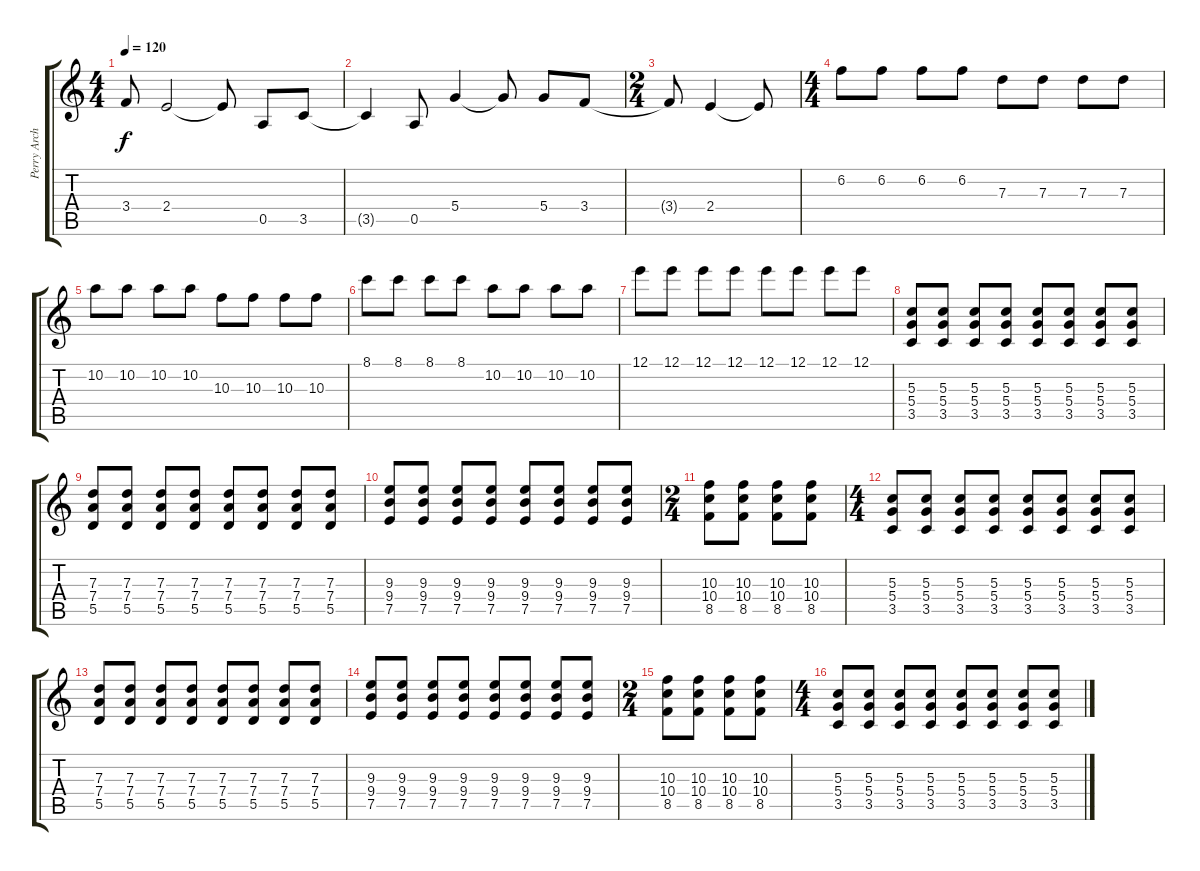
\track ("Perry Archangelo Bamonte" "Perry Arch") {instrument overdrivenguitar}
\staff {score tabs}
\tuning (E4 B3 G3 D3 A2 E2) {hide}
\ts (4 4)
\tempo 120
\clef g2
\ks c
3.4{t}.8{dy f} 2.4.2 2.4{t}.8 0.5.8 3.5.8 |
3.5{t}.4 0.5.8 5.4.4 5.4{t}.8 5.4.8 3.4.8 |
\ts (2 4)
3.4{t}.8 2.4.4 2.4{t}.8 |
\ts (4 4)
6.2.8{instrument overdrivenguitar} 6.2.8 6.2.8 6.2.8 7.3.8 7.3.8 7.3.8 7.3.8 |
10.2.8{instrument overdrivenguitar} 10.2.8 10.2.8 10.2.8 10.3.8 10.3.8 10.3.8 10.3.8 |
8.1.8{instrument overdrivenguitar} 8.1.8 8.1.8 8.1.8 10.2.8 10.2.8 10.2.8 10.2.8 |
12.1.8{instrument overdrivenguitar} 12.1.8 12.1.8 12.1.8 12.1.8 12.1.8 12.1.8 12.1.8 |
(5.3 5.4 3.5).8 (5.3 5.4 3.5).8 (5.3 5.4 3.5).8 (5.3 5.4 3.5).8 (5.3 5.4 3.5).8 (5.3 5.4 3.5).8 (5.3 5.4 3.5).8 (5.3 5.4 3.5).8 |
(7.3 7.4 5.5).8 (7.3 7.4 5.5).8 (7.3 7.4 5.5).8 (7.3 7.4 5.5).8 (7.3 7.4 5.5).8 (7.3 7.4 5.5).8 (7.3 7.4 5.5).8 (7.3 7.4 5.5).8 |
(9.3 9.4 7.5).8 (9.3 9.4 7.5).8 (9.3 9.4 7.5).8 (9.3 9.4 7.5).8 (9.3 9.4 7.5).8 (9.3 9.4 7.5).8 (9.3 9.4 7.5).8 (9.3 9.4 7.5).8 |
\ts (2 4)
(10.3 10.4 8.5).8 (10.3 10.4 8.5).8 (10.3 10.4 8.5).8 (10.3 10.4 8.5).8 |
\ts (4 4)
(5.3 5.4 3.5).8 (5.3 5.4 3.5).8 (5.3 5.4 3.5).8 (5.3 5.4 3.5).8 (5.3 5.4 3.5).8 (5.3 5.4 3.5).8 (5.3 5.4 3.5).8 (5.3 5.4 3.5).8 |
(7.3 7.4 5.5).8 (7.3 7.4 5.5).8 (7.3 7.4 5.5).8 (7.3 7.4 5.5).8 (7.3 7.4 5.5).8 (7.3 7.4 5.5).8 (7.3 7.4 5.5).8 (7.3 7.4 5.5).8 |
(9.3 9.4 7.5).8 (9.3 9.4 7.5).8 (9.3 9.4 7.5).8 (9.3 9.4 7.5).8 (9.3 9.4 7.5).8 (9.3 9.4 7.5).8 (9.3 9.4 7.5).8 (9.3 9.4 7.5).8 |
\ts (2 4)
(10.3 10.4 8.5).8 (10.3 10.4 8.5).8 (10.3 10.4 8.5).8 (10.3 10.4 8.5).8 |
\ts (4 4)
(5.3 5.4 3.5).8 (5.3 5.4 3.5).8 (5.3 5.4 3.5).8 (5.3 5.4 3.5).8 (5.3 5.4 3.5).8 (5.3 5.4 3.5).8 (5.3 5.4 3.5).8 (5.3 5.4 3.5).8
